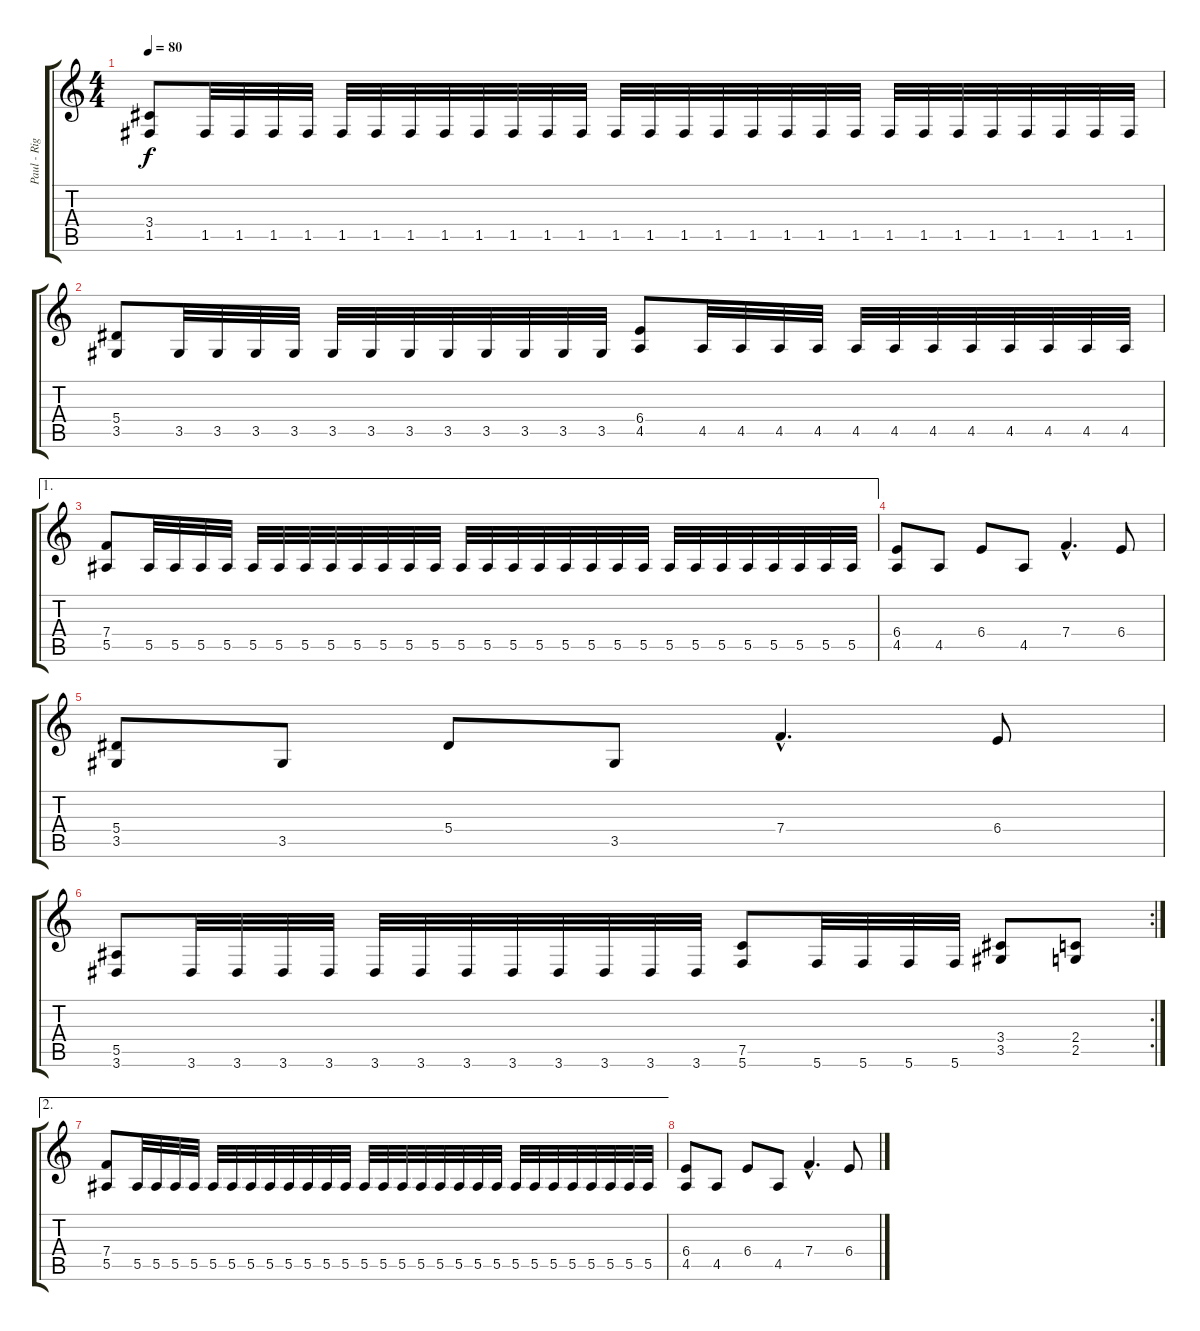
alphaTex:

\track ("Paul - Right" "Paul - Rig") {instrument distortionguitar}
\staff {score tabs}
\tuning (C4 G3 Eb3 Bb2 F2 C2) {hide}
\ts (4 4)
\tempo 80
\clef g2
\ks c
(3.4 1.5).8{dy f} 1.5.32 1.5.32 1.5.32 1.5.32 1.5.32 1.5.32 1.5.32 1.5.32 1.5.32 1.5.32 1.5.32 1.5.32 1.5.32 1.5.32 1.5.32 1.5.32 1.5.32 1.5.32 1.5.32 1.5.32 1.5.32 1.5.32 1.5.32 1.5.32 1.5.32 1.5.32 1.5.32 1.5.32 |
(5.4 3.5).8 3.5.32 3.5.32 3.5.32 3.5.32 3.5.32 3.5.32 3.5.32 3.5.32 3.5.32 3.5.32 3.5.32 3.5.32 (6.4 4.5).8 4.5.32 4.5.32 4.5.32 4.5.32 4.5.32 4.5.32 4.5.32 4.5.32 4.5.32 4.5.32 4.5.32 4.5.32 |
\ae 1
(7.4 5.5).8 5.5.32 5.5.32 5.5.32 5.5.32 5.5.32 5.5.32 5.5.32 5.5.32 5.5.32 5.5.32 5.5.32 5.5.32 5.5.32 5.5.32 5.5.32 5.5.32 5.5.32 5.5.32 5.5.32 5.5.32 5.5.32 5.5.32 5.5.32 5.5.32 5.5.32 5.5.32 5.5.32 5.5.32 |
(6.4 4.5).8 4.5.8 6.4.8 4.5.8 7.4{hac}.4{d} 6.4.8 |
(5.4 3.5).8 3.5.8 5.4.8 3.5.8 7.4{hac}.4{d} 6.4.8 |
\rc 2
(5.5 3.6).8 3.6.32 3.6.32 3.6.32 3.6.32 3.6.32 3.6.32 3.6.32 3.6.32 3.6.32 3.6.32 3.6.32 3.6.32 (7.5 5.6).8 5.6.32 5.6.32 5.6.32 5.6.32 (3.4 3.5).8 (2.4 2.5).8 |
\ae 2
(7.4 5.5).8 5.5.32 5.5.32 5.5.32 5.5.32 5.5.32 5.5.32 5.5.32 5.5.32 5.5.32 5.5.32 5.5.32 5.5.32 5.5.32 5.5.32 5.5.32 5.5.32 5.5.32 5.5.32 5.5.32 5.5.32 5.5.32 5.5.32 5.5.32 5.5.32 5.5.32 5.5.32 5.5.32 5.5.32 |
(6.4 4.5).8 4.5.8 6.4.8 4.5.8 7.4{hac}.4{d} 6.4.8
